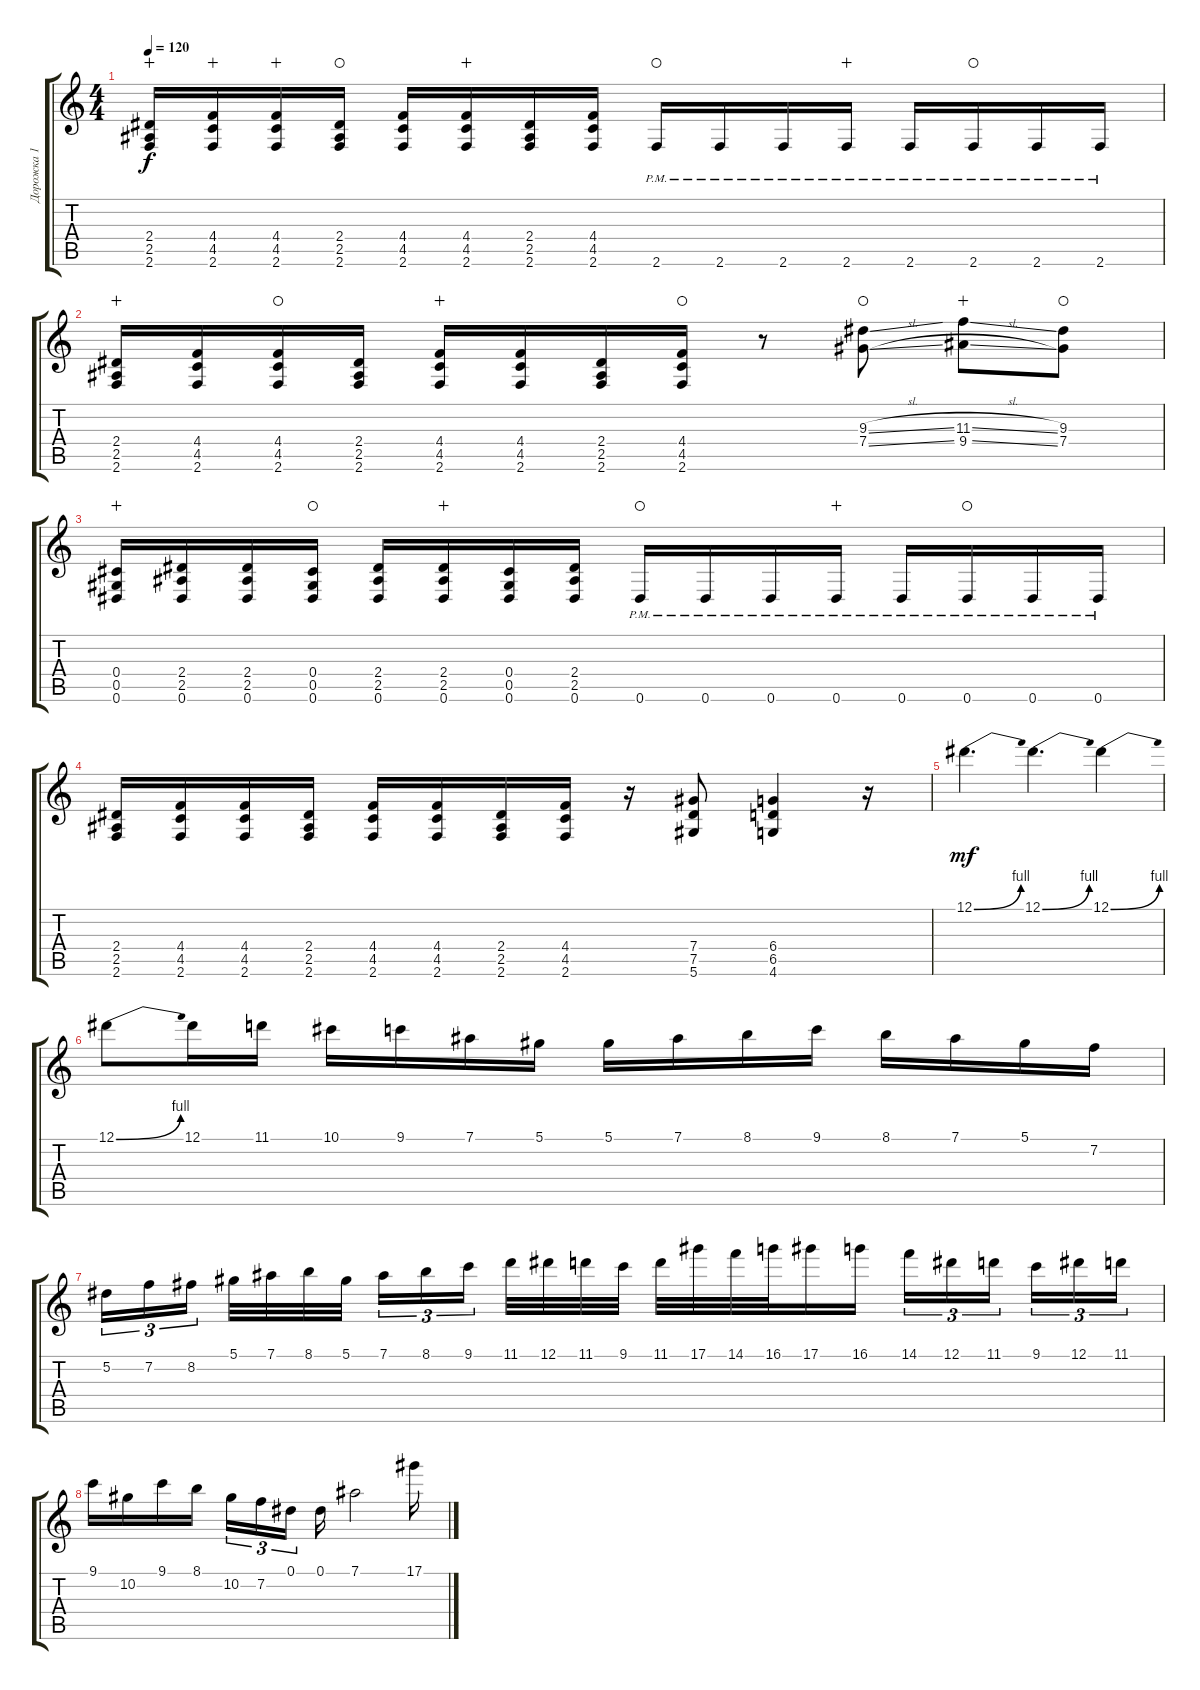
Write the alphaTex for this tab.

\track ("Дорожка 1" "Дорожка 1") {instrument overdrivenguitar}
\staff {score tabs}
\tuning (Eb4 Bb3 Gb3 Db3 Ab2 Eb2) {hide}
\ts (4 4)
\tempo 120
\clef g2
\ks c
(2.4 2.5 2.6).16{dy f wahc} (4.4 4.5 2.6).16{wahc} (4.4 4.5 2.6).16{wahc} (2.4 2.5 2.6).16{waho} (4.4 4.5 2.6).16 (4.4 4.5 2.6).16{wahc} (2.4 2.5 2.6).16 (4.4 4.5 2.6).16 2.6{pm}.16{waho} 2.6{pm}.16 2.6{pm}.16 2.6{pm}.16{wahc} 2.6{pm}.16 2.6{pm}.16{waho} 2.6{pm}.16 2.6{pm}.16 |
(2.4 2.5 2.6).16{wahc} (4.4 4.5 2.6).16 (4.4 4.5 2.6).16{waho} (2.4 2.5 2.6).16 (4.4 4.5 2.6).16{wahc} (4.4 4.5 2.6).16 (2.4 2.5 2.6).16 (4.4 4.5 2.6).16{waho} r.8 (9.3{sl} 7.4{sl}).8{waho} (11.3{sl} 9.4{sl}).8{wahc} (9.3 7.4).8{waho} |
(0.4 0.5 0.6).16{wahc} (2.4 2.5 0.6).16 (2.4 2.5 0.6).16 (0.4 0.5 0.6).16{waho} (2.4 2.5 0.6).16 (2.4 2.5 0.6).16{wahc} (0.4 0.5 0.6).16 (2.4 2.5 0.6).16 0.6{pm}.16{waho} 0.6{pm}.16 0.6{pm}.16 0.6{pm}.16{wahc} 0.6{pm}.16 0.6{pm}.16{waho} 0.6{pm}.16 0.6{pm}.16 |
(2.4 2.5 2.6).16 (4.4 4.5 2.6).16 (4.4 4.5 2.6).16 (2.4 2.5 2.6).16 (4.4 4.5 2.6).16 (4.4 4.5 2.6).16 (2.4 2.5 2.6).16 (4.4 4.5 2.6).16 r.16 (7.4 7.5 5.6).8 (6.4 6.5 4.6).4 r.16 |
12.1{be (bend 0 0 60 4)}.4{d dy mf} 12.1{be (bend 0 0 60 4)}.4{d} 12.1{be (bend 0 0 60 4)}.4 |
12.1{be (bend 0 0 60 4)}.8 12.1.16 11.1.16 10.1.16 9.1.16 7.1.16 5.1.16 5.1.16 7.1.16 8.1.16 9.1.16 8.1.16 7.1.16 5.1.16 7.2.16 |
5.2.16{tu (3 2)} 7.2.16{tu (3 2)} 8.2.16{tu (3 2) beam splitsecondary} 5.1.32 7.1.32 8.1.32 5.1.32 7.1.16{tu (3 2)} 8.1.16{tu (3 2)} 9.1.16{tu (3 2) beam splitsecondary} 11.1.32 12.1.32 11.1.32 9.1.32 11.1.32 17.1.32 14.1.32 16.1.32 17.1.16 16.1.16 14.1.16{tu (3 2)} 12.1.16{tu (3 2)} 11.1.16{tu (3 2) beam splitsecondary} 9.1.16{tu (3 2)} 12.1.16{tu (3 2)} 11.1.16{tu (3 2)} |
9.1.16 10.2.16 9.1.16 8.1.16 10.2.16{tu (3 2)} 7.2.16{tu (3 2)} 0.1.16{tu (3 2) beam splitsecondary} 0.1.16 7.1.2 17.1.16
